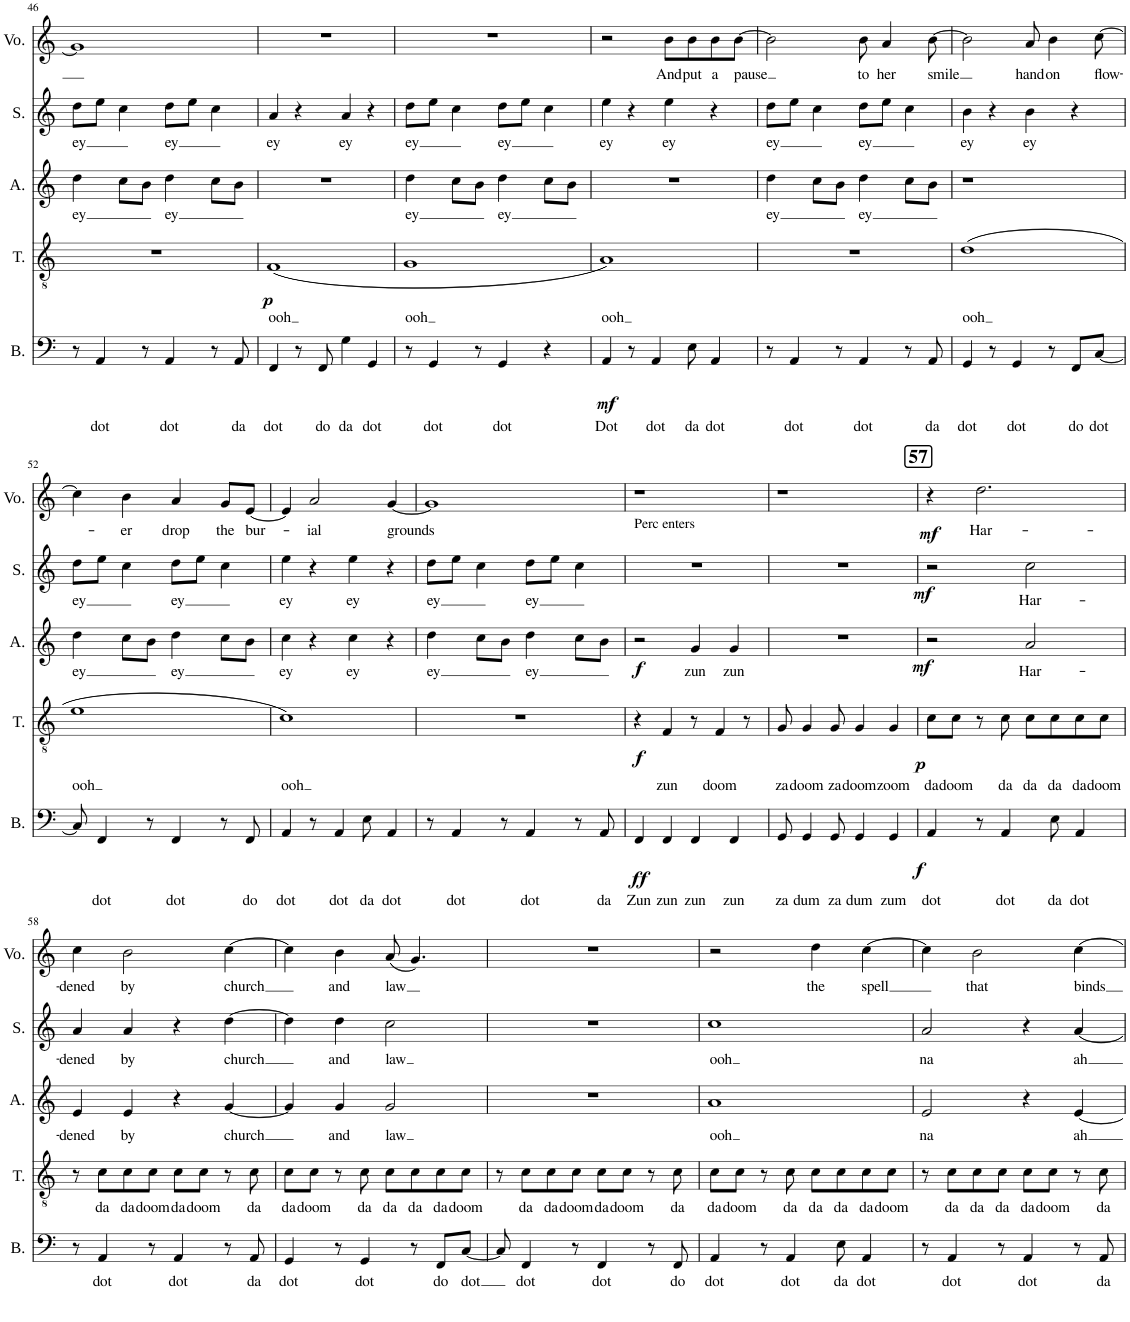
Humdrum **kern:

**kern	**text	**dynam	**kern	**text	**dynam	**kern	**text	**dynam	**kern	**text	**dynam	**kern	**text	**dynam
*part5	*part5	*part5	*part4	*part4	*part4	*part3	*part3	*part3	*part2	*part2	*part2	*part1	*part1	*part1
*staff5	*staff5	*staff5	*staff4	*staff4	*staff4	*staff3	*staff3	*staff3	*staff2	*staff2	*staff2	*staff1	*staff1	*staff1
*I"Bass	*	*	*I"Tenor	*	*	*I"Alto	*	*	*I"Soprano	*	*	*I"Voice	*	*
*I'B.	*	*	*I'T.	*	*	*I'A.	*	*	*I'S.	*	*	*I'Vo.	*	*
!!LO:PB:g=z
*clefF4	*	*	*clefGv2	*	*	*clefG2	*	*	*clefG2	*	*	*clefG2	*	*
*k[]	*	*	*k[]	*	*	*k[]	*	*	*k[]	*	*	*k[]	*	*
*M4/4	*	*	*M4/4	*	*	*M4/4	*	*	*M4/4	*	*	*M4/4	*	*
=46	=46	=46	=46	=46	=46	=46	=46	=46	=46	=46	=46	=46	=46	=46
!	!	!	!	!	!	!	!LO:LY:b	!	!	!LO:LY:b	!	!	!	!
8r	.	.	1r	.	.	4dd\	ey	.	8dd\L	ey	.	1g]	.	.
!	!LO:LY:b	!	!	!	!	!	!	!	!	!	!	!	!	!
4AA/	dot	.	.	.	.	.	.	.	8ee\J	.	.	.	.	.
.	.	.	.	.	.	8cc\L	.	.	4cc\	.	.	.	.	.
8r	.	.	.	.	.	8b\J	.	.	.	.	.	.	.	.
!	!LO:LY:b	!	!	!	!	!	!LO:LY:b	!	!	!LO:LY:b	!	!	!	!
4AA/	dot	.	.	.	.	4dd\	ey	.	8dd\L	ey	.	.	.	.
.	.	.	.	.	.	.	.	.	8ee\J	.	.	.	.	.
8r	.	.	.	.	.	8cc\L	.	.	4cc\	.	.	.	.	.
!	!LO:LY:b	!	!	!	!	!	!	!	!	!	!	!	!	!
8AA/	da	.	.	.	.	8b\J	.	.	.	.	.	.	.	.
=47	=47	=47	=47	=47	=47	=47	=47	=47	=47	=47	=47	=47	=47	=47
!	!LO:LY:b	!	!	!LO:LY:b	!LO:DY:b	!	!	!	!	!LO:LY:b	!	!	!	!
4FF/	dot	.	(1F	ooh	p	1r	.	.	4a/	ey	.	1r	.	.
8r	.	.	.	.	.	.	.	.	4r	.	.	.	.	.
!	!LO:LY:b	!	!	!	!	!	!	!	!	!	!	!	!	!
8FF/	do	.	.	.	.	.	.	.	.	.	.	.	.	.
!	!LO:LY:b	!	!	!	!	!	!	!	!	!LO:LY:b	!	!	!	!
4G\	da	.	.	.	.	.	.	.	4a/	ey	.	.	.	.
!	!LO:LY:b	!	!	!	!	!	!	!	!	!	!	!	!	!
4GG/	dot	.	.	.	.	.	.	.	4r	.	.	.	.	.
=48	=48	=48	=48	=48	=48	=48	=48	=48	=48	=48	=48	=48	=48	=48
!	!	!	!	!LO:LY:b	!	!	!LO:LY:b	!	!	!LO:LY:b	!	!	!	!
8r	.	.	1G	ooh	.	4dd\	ey	.	8dd\L	ey	.	1r	.	.
!	!LO:LY:b	!	!	!	!	!	!	!	!	!	!	!	!	!
4GG/	dot	.	.	.	.	.	.	.	8ee\J	.	.	.	.	.
.	.	.	.	.	.	8cc\L	.	.	4cc\	.	.	.	.	.
8r	.	.	.	.	.	8b\J	.	.	.	.	.	.	.	.
!	!LO:LY:b	!	!	!	!	!	!LO:LY:b	!	!	!LO:LY:b	!	!	!	!
4GG/	dot	.	.	.	.	4dd\	ey	.	8dd\L	ey	.	.	.	.
.	.	.	.	.	.	.	.	.	8ee\J	.	.	.	.	.
4r	.	.	.	.	.	8cc\L	.	.	4cc\	.	.	.	.	.
.	.	.	.	.	.	8b\J	.	.	.	.	.	.	.	.
=49	=49	=49	=49	=49	=49	=49	=49	=49	=49	=49	=49	=49	=49	=49
!	!LO:LY:b	!LO:DY:b	!	!LO:LY:b	!	!	!	!	!	!LO:LY:b	!	!	!	!
4AA/	Dot	mf	1A)	ooh	.	1r	.	.	4ee\	ey	.	2r	.	.
8r	.	.	.	.	.	.	.	.	4r	.	.	.	.	.
!	!LO:LY:b	!	!	!	!	!	!	!	!	!	!	!	!	!
4AA/	dot	.	.	.	.	.	.	.	.	.	.	.	.	.
!	!	!	!	!	!	!	!	!	!	!LO:LY:b	!	!	!LO:LY:b	!
.	.	.	.	.	.	.	.	.	4ee\	ey	.	8b\L	And	.
!	!LO:LY:b	!	!	!	!	!	!	!	!	!	!	!	!LO:LY:b	!
8E\	da	.	.	.	.	.	.	.	.	.	.	8b\	put	.
!	!LO:LY:b	!	!	!	!	!	!	!	!	!	!	!	!LO:LY:b	!
4AA/	dot	.	.	.	.	.	.	.	4r	.	.	8b\	a	.
!	!	!	!	!	!	!	!	!	!	!	!	!	!LO:LY:b	!
.	.	.	.	.	.	.	.	.	.	.	.	[8b\J	pause	.
=50	=50	=50	=50	=50	=50	=50	=50	=50	=50	=50	=50	=50	=50	=50
!	!	!	!	!	!	!	!LO:LY:b	!	!	!LO:LY:b	!	!	!	!
8r	.	.	1r	.	.	4dd\	ey	.	8dd\L	ey	.	2b\]	.	.
!	!LO:LY:b	!	!	!	!	!	!	!	!	!	!	!	!	!
4AA/	dot	.	.	.	.	.	.	.	8ee\J	.	.	.	.	.
.	.	.	.	.	.	8cc\L	.	.	4cc\	.	.	.	.	.
8r	.	.	.	.	.	8b\J	.	.	.	.	.	.	.	.
!	!LO:LY:b	!	!	!	!	!	!LO:LY:b	!	!	!LO:LY:b	!	!	!LO:LY:b	!
4AA/	dot	.	.	.	.	4dd\	ey	.	8dd\L	ey	.	8b\	to	.
!	!	!	!	!	!	!	!	!	!	!	!	!	!LO:LY:b	!
.	.	.	.	.	.	.	.	.	8ee\J	.	.	4a/	her	.
8r	.	.	.	.	.	8cc\L	.	.	4cc\	.	.	.	.	.
!	!LO:LY:b	!	!	!	!	!	!	!	!	!	!	!	!LO:LY:b	!
8AA/	da	.	.	.	.	8b\J	.	.	.	.	.	[8b\	smile	.
=51	=51	=51	=51	=51	=51	=51	=51	=51	=51	=51	=51	=51	=51	=51
!	!LO:LY:b	!	!	!LO:LY:b	!	!	!	!	!	!LO:LY:b	!	!	!	!
4GG/	dot	.	(1d	ooh	.	1r	.	.	4b\	ey	.	2b\]	.	.
8r	.	.	.	.	.	.	.	.	4r	.	.	.	.	.
!	!LO:LY:b	!	!	!	!	!	!	!	!	!	!	!	!	!
4GG/	dot	.	.	.	.	.	.	.	.	.	.	.	.	.
!	!	!	!	!	!	!	!	!	!	!LO:LY:b	!	!	!LO:LY:b	!
.	.	.	.	.	.	.	.	.	4b\	ey	.	8a/	hand	.
!	!	!	!	!	!	!	!	!	!	!	!	!	!LO:LY:b	!
8r	.	.	.	.	.	.	.	.	.	.	.	4b\	on	.
!	!LO:LY:b	!	!	!	!	!	!	!	!	!	!	!	!	!
8FF/L	do	.	.	.	.	.	.	.	4r	.	.	.	.	.
!	!LO:LY:b	!	!	!	!	!	!	!	!	!	!	!	!LO:LY:b	!
[8C/J	dot	.	.	.	.	.	.	.	.	.	.	[8cc\	flow-	.
!!LO:LB:g=z
=52	=52	=52	=52	=52	=52	=52	=52	=52	=52	=52	=52	=52	=52	=52
!	!	!	!	!LO:LY:b	!	!	!LO:LY:b	!	!	!LO:LY:b	!	!	!	!
8C/]	.	.	1e	ooh	.	4dd\	ey	.	8dd\L	ey	.	4cc\]	.	.
!	!LO:LY:b	!	!	!	!	!	!	!	!	!	!	!	!	!
4FF/	dot	.	.	.	.	.	.	.	8ee\J	.	.	.	.	.
!	!	!	!	!	!	!	!	!	!	!	!	!	!LO:LY:b	!
.	.	.	.	.	.	8cc\L	.	.	4cc\	.	.	4b\	er	.
8r	.	.	.	.	.	8b\J	.	.	.	.	.	.	.	.
!	!LO:LY:b	!	!	!	!	!	!LO:LY:b	!	!	!LO:LY:b	!	!	!LO:LY:b	!
4FF/	dot	.	.	.	.	4dd\	ey	.	8dd\L	ey	.	4a/	drop	.
.	.	.	.	.	.	.	.	.	8ee\J	.	.	.	.	.
!	!	!	!	!	!	!	!	!	!	!	!	!	!LO:LY:b	!
8r	.	.	.	.	.	8cc\L	.	.	4cc\	.	.	8g/L	the	.
!	!LO:LY:b	!	!	!	!	!	!	!	!	!	!	!	!LO:LY:b	!
8FF/	do	.	.	.	.	8b\J	.	.	.	.	.	[8e/J	bur-	.
=53	=53	=53	=53	=53	=53	=53	=53	=53	=53	=53	=53	=53	=53	=53
!	!LO:LY:b	!	!	!LO:LY:b	!	!	!LO:LY:b	!	!	!LO:LY:b	!	!	!	!
4AA/	dot	.	1c)	ooh	.	4cc\	ey	.	4ee\	ey	.	4e/]	.	.
!	!	!	!	!	!	!	!	!	!	!	!	!	!LO:LY:b	!
8r	.	.	.	.	.	4r	.	.	4r	.	.	2a/	ial	.
!	!LO:LY:b	!	!	!	!	!	!	!	!	!	!	!	!	!
4AA/	dot	.	.	.	.	.	.	.	.	.	.	.	.	.
!	!	!	!	!	!	!	!LO:LY:b	!	!	!LO:LY:b	!	!	!	!
.	.	.	.	.	.	4cc\	ey	.	4ee\	ey	.	.	.	.
!	!LO:LY:b	!	!	!	!	!	!	!	!	!	!	!	!	!
8E\	da	.	.	.	.	.	.	.	.	.	.	.	.	.
!	!LO:LY:b	!	!	!	!	!	!	!	!	!	!	!	!LO:LY:b	!
4AA/	dot	.	.	.	.	4r	.	.	4r	.	.	[4g/	grounds	.
=54	=54	=54	=54	=54	=54	=54	=54	=54	=54	=54	=54	=54	=54	=54
!	!	!	!	!	!	!	!LO:LY:b	!	!	!LO:LY:b	!	!	!	!
8r	.	.	1r	.	.	4dd\	ey	.	8dd\L	ey	.	1g]	.	.
!	!LO:LY:b	!	!	!	!	!	!	!	!	!	!	!	!	!
4AA/	dot	.	.	.	.	.	.	.	8ee\J	.	.	.	.	.
.	.	.	.	.	.	8cc\L	.	.	4cc\	.	.	.	.	.
8r	.	.	.	.	.	8b\J	.	.	.	.	.	.	.	.
!	!LO:LY:b	!	!	!	!	!	!LO:LY:b	!	!	!LO:LY:b	!	!	!	!
4AA/	dot	.	.	.	.	4dd\	ey	.	8dd\L	ey	.	.	.	.
.	.	.	.	.	.	.	.	.	8ee\J	.	.	.	.	.
8r	.	.	.	.	.	8cc\L	.	.	4cc\	.	.	.	.	.
!	!LO:LY:b	!	!	!	!	!	!	!	!	!	!	!	!	!
8AA/	da	.	.	.	.	8b\J	.	.	.	.	.	.	.	.
=55	=55	=55	=55	=55	=55	=55	=55	=55	=55	=55	=55	=55	=55	=55
!	!	!	!	!	!	!	!	!	!LO:TX:a:t=Perc enters	!	!	!	!	!
!	!LO:LY:b	!LO:DY:b	!	!	!LO:DY:b	!	!	!LO:DY:b	!	!	!	!	!	!
4FF/	Zun	ff	4r	.	f	2r	.	f	1r	.	.	1r	.	.
!	!LO:LY:b	!	!	!LO:LY:b	!	!	!	!	!	!	!	!	!	!
4FF/	zun	.	4F/	zun	.	.	.	.	.	.	.	.	.	.
!	!LO:LY:b	!	!	!	!	!	!LO:LY:b	!	!	!	!	!	!	!
4FF/	zun	.	8r	.	.	4g/	zun	.	.	.	.	.	.	.
!	!	!	!	!LO:LY:b	!	!	!	!	!	!	!	!	!	!
.	.	.	4F/	doom	.	.	.	.	.	.	.	.	.	.
!	!LO:LY:b	!	!	!	!	!	!LO:LY:b	!	!	!	!	!	!	!
4FF/	zun	.	.	.	.	4g/	zun	.	.	.	.	.	.	.
.	.	.	8r	.	.	.	.	.	.	.	.	.	.	.
=56	=56	=56	=56	=56	=56	=56	=56	=56	=56	=56	=56	=56	=56	=56
!	!LO:LY:b	!	!	!LO:LY:b	!	!	!	!	!	!	!	!	!	!
8GG/	za	.	8G/	za	.	1r	.	.	1r	.	.	1r	.	.
!	!LO:LY:b	!	!	!LO:LY:b	!	!	!	!	!	!	!	!	!	!
4GG/	dum	.	4G/	doom	.	.	.	.	.	.	.	.	.	.
!	!LO:LY:b	!	!	!LO:LY:b	!	!	!	!	!	!	!	!	!	!
8GG/	za	.	8G/	za	.	.	.	.	.	.	.	.	.	.
!	!LO:LY:b	!	!	!LO:LY:b	!	!	!	!	!	!	!	!	!	!
4GG/	dum	.	4G/	doom	.	.	.	.	.	.	.	.	.	.
!	!LO:LY:b	!	!	!LO:LY:b	!	!	!	!	!	!	!	!	!	!
4GG/	zum	.	4G/	zoom	.	.	.	.	.	.	.	.	.	.
!!LO:REH:place=s1:a:B:cj:fs=14:t=57
=57	=57	=57	=57	=57	=57	=57	=57	=57	=57	=57	=57	=57	=57	=57
!	!LO:LY:b	!LO:DY:b	!	!LO:LY:b	!LO:DY:b	!	!	!LO:DY:b	!	!	!LO:DY:b	!	!	!LO:DY:b
4AA/	dot	f	8c\L	da	p	2r	.	mf	2r	.	mf	4r	.	mf
!	!	!	!	!LO:LY:b	!	!	!	!	!	!	!	!	!	!
.	.	.	8c\J	doom	.	.	.	.	.	.	.	.	.	.
!	!	!	!	!	!	!	!	!	!	!	!	!	!LO:LY:b	!
8r	.	.	8r	.	.	.	.	.	.	.	.	2.dd\	Har-	.
!	!LO:LY:b	!	!	!LO:LY:b	!	!	!	!	!	!	!	!	!	!
4AA/	dot	.	8c\	da	.	.	.	.	.	.	.	.	.	.
!	!	!	!	!LO:LY:b	!	!	!LO:LY:b	!	!	!LO:LY:b	!	!	!	!
.	.	.	8c\L	da	.	2a/	Har-	.	2cc\	Har-	.	.	.	.
!	!LO:LY:b	!	!	!LO:LY:b	!	!	!	!	!	!	!	!	!	!
8E\	da	.	8c\	da	.	.	.	.	.	.	.	.	.	.
!	!LO:LY:b	!	!	!LO:LY:b	!	!	!	!	!	!	!	!	!	!
4AA/	dot	.	8c\	da	.	.	.	.	.	.	.	.	.	.
!	!	!	!	!LO:LY:b	!	!	!	!	!	!	!	!	!	!
.	.	.	8c\J	doom	.	.	.	.	.	.	.	.	.	.
!!LO:LB:g=z
=58	=58	=58	=58	=58	=58	=58	=58	=58	=58	=58	=58	=58	=58	=58
!	!	!	!	!	!	!	!LO:LY:b	!	!	!LO:LY:b	!	!	!LO:LY:b	!
8r	.	.	8r	.	.	4e/	-dened	.	4a/	-dened	.	4cc\	-dened	.
!	!LO:LY:b	!	!	!LO:LY:b	!	!	!	!	!	!	!	!	!	!
4AA/	dot	.	8c\L	da	.	.	.	.	.	.	.	.	.	.
!	!	!	!	!LO:LY:b	!	!	!LO:LY:b	!	!	!LO:LY:b	!	!	!LO:LY:b	!
.	.	.	8c\	da	.	4e/	by	.	4a/	by	.	2b\	by	.
!	!	!	!	!LO:LY:b	!	!	!	!	!	!	!	!	!	!
8r	.	.	8c\J	doom	.	.	.	.	.	.	.	.	.	.
!	!LO:LY:b	!	!	!LO:LY:b	!	!	!	!	!	!	!	!	!	!
4AA/	dot	.	8c\L	da	.	4r	.	.	4r	.	.	.	.	.
!	!	!	!	!LO:LY:b	!	!	!	!	!	!	!	!	!	!
.	.	.	8c\J	doom	.	.	.	.	.	.	.	.	.	.
!	!	!	!	!	!	!	!LO:LY:b	!	!	!LO:LY:b	!	!	!LO:LY:b	!
8r	.	.	8r	.	.	[4g/	church	.	[4dd\	church	.	[4cc\	-church	.
!	!LO:LY:b	!	!	!LO:LY:b	!	!	!	!	!	!	!	!	!	!
8AA/	da	.	8c\	da	.	.	.	.	.	.	.	.	.	.
=59	=59	=59	=59	=59	=59	=59	=59	=59	=59	=59	=59	=59	=59	=59
!	!LO:LY:b	!	!	!LO:LY:b	!	!	!	!	!	!	!	!	!	!
4GG/	dot	.	8c\L	da	.	4g/]	.	.	4dd\]	.	.	4cc\]	.	.
!	!	!	!	!LO:LY:b	!	!	!	!	!	!	!	!	!	!
.	.	.	8c\J	doom	.	.	.	.	.	.	.	.	.	.
!	!	!	!	!	!	!	!LO:LY:b	!	!	!LO:LY:b	!	!	!LO:LY:b	!
8r	.	.	8r	.	.	4g/	and	.	4dd\	and	.	4b\	and	.
!	!LO:LY:b	!	!	!LO:LY:b	!	!	!	!	!	!	!	!	!	!
4GG/	dot	.	8c\	da	.	.	.	.	.	.	.	.	.	.
!	!	!	!	!LO:LY:b	!	!	!LO:LY:b	!	!	!LO:LY:b	!	!	!LO:LY:b	!
.	.	.	8c\L	da	.	2g/	law	.	2cc\	law	.	(8a/	-law	.
!	!	!	!	!LO:LY:b	!	!	!	!	!	!	!	!	!	!
8r	.	.	8c\	da	.	.	.	.	.	.	.	4.g/)	.	.
!	!LO:LY:b	!	!	!LO:LY:b	!	!	!	!	!	!	!	!	!	!
8FF/L	do	.	8c\	da	.	.	.	.	.	.	.	.	.	.
!	!LO:LY:b	!	!	!LO:LY:b	!	!	!	!	!	!	!	!	!	!
[8C/J	dot	.	8c\J	doom	.	.	.	.	.	.	.	.	.	.
=60	=60	=60	=60	=60	=60	=60	=60	=60	=60	=60	=60	=60	=60	=60
8C/]	.	.	8r	.	.	1r	.	.	1r	.	.	1r	.	.
!	!LO:LY:b	!	!	!LO:LY:b	!	!	!	!	!	!	!	!	!	!
4FF/	dot	.	8c\L	da	.	.	.	.	.	.	.	.	.	.
!	!	!	!	!LO:LY:b	!	!	!	!	!	!	!	!	!	!
.	.	.	8c\	da	.	.	.	.	.	.	.	.	.	.
!	!	!	!	!LO:LY:b	!	!	!	!	!	!	!	!	!	!
8r	.	.	8c\J	doom	.	.	.	.	.	.	.	.	.	.
!	!LO:LY:b	!	!	!LO:LY:b	!	!	!	!	!	!	!	!	!	!
4FF/	dot	.	8c\L	da	.	.	.	.	.	.	.	.	.	.
!	!	!	!	!LO:LY:b	!	!	!	!	!	!	!	!	!	!
.	.	.	8c\J	doom	.	.	.	.	.	.	.	.	.	.
8r	.	.	8r	.	.	.	.	.	.	.	.	.	.	.
!	!LO:LY:b	!	!	!LO:LY:b	!	!	!	!	!	!	!	!	!	!
8FF/	do	.	8c\	da	.	.	.	.	.	.	.	.	.	.
=61	=61	=61	=61	=61	=61	=61	=61	=61	=61	=61	=61	=61	=61	=61
!	!LO:LY:b	!	!	!LO:LY:b	!	!	!LO:LY:b	!	!	!LO:LY:b	!	!	!	!
4AA/	dot	.	8c\L	da	.	1a	ooh	.	1cc	ooh	.	2r	.	.
!	!	!	!	!LO:LY:b	!	!	!	!	!	!	!	!	!	!
.	.	.	8c\J	doom	.	.	.	.	.	.	.	.	.	.
8r	.	.	8r	.	.	.	.	.	.	.	.	.	.	.
!	!LO:LY:b	!	!	!LO:LY:b	!	!	!	!	!	!	!	!	!	!
4AA/	dot	.	8c\	da	.	.	.	.	.	.	.	.	.	.
!	!	!	!	!LO:LY:b	!	!	!	!	!	!	!	!	!LO:LY:b	!
.	.	.	8c\L	da	.	.	.	.	.	.	.	4dd\	the	.
!	!LO:LY:b	!	!	!LO:LY:b	!	!	!	!	!	!	!	!	!	!
8E\	da	.	8c\	da	.	.	.	.	.	.	.	.	.	.
!	!LO:LY:b	!	!	!LO:LY:b	!	!	!	!	!	!	!	!	!LO:LY:b	!
4AA/	dot	.	8c\	da	.	.	.	.	.	.	.	[4cc\	spell	.
!	!	!	!	!LO:LY:b	!	!	!	!	!	!	!	!	!	!
.	.	.	8c\J	doom	.	.	.	.	.	.	.	.	.	.
=62	=62	=62	=62	=62	=62	=62	=62	=62	=62	=62	=62	=62	=62	=62
!	!	!	!	!	!	!	!LO:LY:b	!	!	!LO:LY:b	!	!	!	!
8r	.	.	8r	.	.	2e/	na	.	2a/	na	.	4cc\]	.	.
!	!LO:LY:b	!	!	!LO:LY:b	!	!	!	!	!	!	!	!	!	!
4AA/	dot	.	8c\L	da	.	.	.	.	.	.	.	.	.	.
!	!	!	!	!LO:LY:b	!	!	!	!	!	!	!	!	!LO:LY:b	!
.	.	.	8c\	da	.	.	.	.	.	.	.	2b\	that	.
!	!	!	!	!LO:LY:b	!	!	!	!	!	!	!	!	!	!
8r	.	.	8c\J	da	.	.	.	.	.	.	.	.	.	.
!	!LO:LY:b	!	!	!LO:LY:b	!	!	!	!	!	!	!	!	!	!
4AA/	dot	.	8c\L	da	.	4r	.	.	4r	.	.	.	.	.
!	!	!	!	!LO:LY:b	!	!	!	!	!	!	!	!	!	!
.	.	.	8c\J	doom	.	.	.	.	.	.	.	.	.	.
!	!	!	!	!	!	!	!LO:LY:b	!	!	!LO:LY:b	!	!	!LO:LY:b	!
8r	.	.	8r	.	.	[4e/	ah	.	[4a/	ah	.	[4cc\	binds	.
!	!LO:LY:b	!	!	!LO:LY:b	!	!	!	!	!	!	!	!	!	!
8AA/	da	.	8c\	da	.	.	.	.	.	.	.	.	.	.
=	=	=	=	=	=	=	=	=	=	=	=	=	=	=
*-	*-	*-	*-	*-	*-	*-	*-	*-	*-	*-	*-	*-	*-	*-
